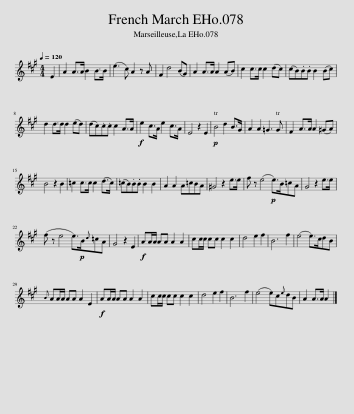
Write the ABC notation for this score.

X:1
L:1/8
Q:1/4=120
M:4/4
I:linebreak $
K:A
V:1 treble
V:1
 E2 | A2 A>A B2 B>B | (e3 c) A2 z A | F2 d4 (BG) | A2 A>A A2 (AB) | %5
 c2 c>c c2 (dc) | (cB).B.B B2 (Bc) |$ d2 d>d d2 (ed) | (dc).c.c c2 A>A |!f! e2 c>A e2 c>A | %10
 E4 z2 E2 |!p! B4 d2 B>G | A2 A2 =G3 G | F2 A>A A2 (^GA) |$ B4 z2 B2 | %15
 =c2 c>c c2 (d>c) | (=cB).B.B B2 B2 | A2 A2 A=cBA | ^G4 z2 e>e | f z (e4!p! e>)B=cA | %20
 G4 z2 e>e |$ (f z e4 e>)!p!B{d}=cA | G4 z2 E2 |!f! AA/A/ AA A2 A2 | cc/c/ cc c2 c2 | %25
 d4 e2 f2 | B6 f2 | (e4 e>)cdB |${B} AA/A/ AA A2 E2 |!f! AA/A/ AA A2 A2 | %30
 cc/c/ cc c2 c2 | d4 e2 f2 | B6 f2 | (e4 e)c{e}dB | A2 A>A A2 |] %35
